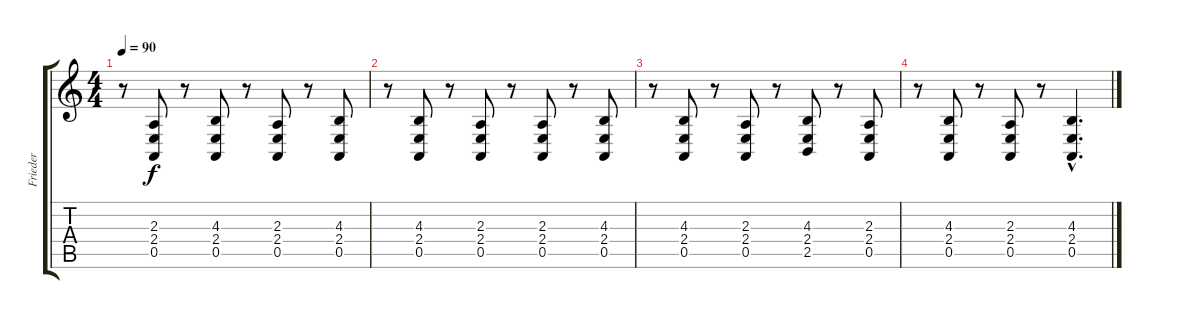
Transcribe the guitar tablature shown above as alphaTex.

\track ("Frieder" "Frieder") {instrument acousticgrandpiano}
\staff {score tabs}
\tuning (E4 B3 G3 D3 A2 E2) {hide}
\ts (4 4)
\tempo 90
\clef g2
\ks c
r.8{dy f} (2.3 2.4 0.5).8 r.8 (4.3 2.4 0.5).8 r.8 (2.3 2.4 0.5).8 r.8 (4.3 2.4 0.5).8 |
r.8 (4.3 2.4 0.5).8 r.8 (2.3 2.4 0.5).8 r.8 (2.3 2.4 0.5).8 r.8 (4.3 2.4 0.5).8 |
r.8 (4.3 2.4 0.5).8 r.8 (2.3 2.4 0.5).8 r.8 (4.3 2.4 2.5).8 r.8 (2.3 2.4 0.5).8 |
r.8 (4.3 2.4 0.5).8 r.8 (2.3 2.4 0.5).8 r.8 (4.3{hac} 2.4{hac} 0.5{hac}).4{d}
